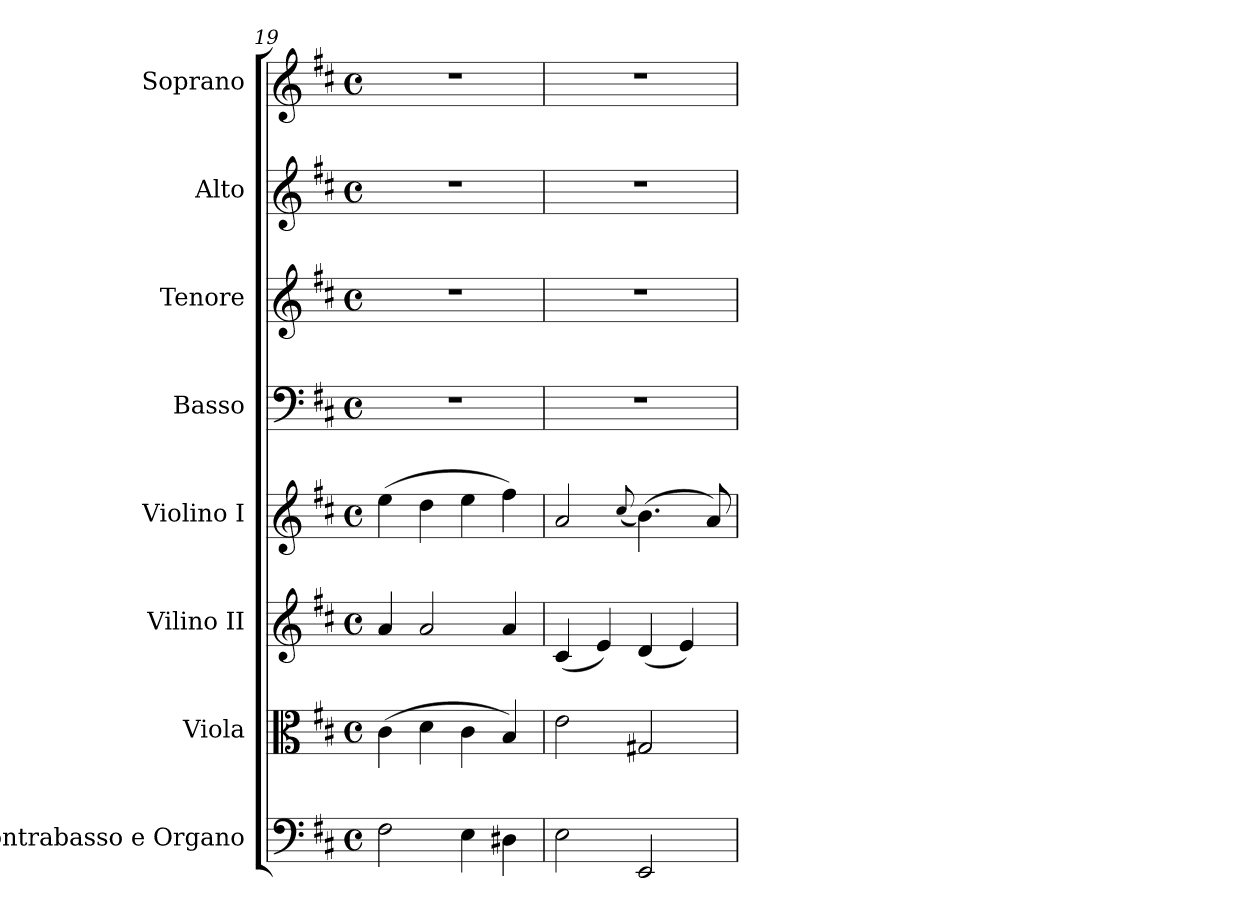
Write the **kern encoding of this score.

**kern	**kern	**kern	**kern	**kern	**kern	**kern	**kern
*part8	*part7	*part6	*part5	*part4	*part3	*part2	*part1
*staff8	*staff7	*staff6	*staff5	*staff4	*staff3	*staff2	*staff1
*I"Contrabasso e Organo	*I"Viola	*I"Vilino II	*I"Violino I	*I"Basso	*I"Tenore	*I"Alto	*I"Soprano
*I'Cb. e Org.	*I'Vla.	*I'Vl. II	*I'Vl. I	*I'B	*I'T	*I'A	*I'S
!!LO:LB:g=z
*clefF4	*clefC3	*clefG2	*clefG2	*clefF4	*clefG2	*clefG2	*clefG2
*k[f#c#]	*k[f#c#]	*k[f#c#]	*k[f#c#]	*k[f#c#]	*k[f#c#]	*k[f#c#]	*k[f#c#]
*D:	*D:	*D:	*D:	*D:	*D:	*D:	*D:
*M4/4	*M4/4	*M4/4	*M4/4	*M4/4	*M4/4	*M4/4	*M4/4
*met(c)	*met(c)	*met(c)	*met(c)	*met(c)	*met(c)	*met(c)	*met(c)
=19	=19	=19	=19	=19	=19	=19	=19
2F#\	(>(>4c#\	(<4a/	(>(>4ee\	1r	1r	1r	1r
.	4d\	2a/	4dd\	.	.	.	.
4E\	4c#\	.	4ee\	.	.	.	.
4D#X\	4B/)	4a/	4ff#\)	.	.	.	.
=20	=20	=20	=20	=20	=20	=20	=20
2E\	2e\	(<4c#/	2a/	1r	1r	1r	1r
.	.	4e/)	.	.	.	.	.
.	.	.	(<8qqcc#/	.	.	.	.
2EE/	2G#X/	(<4d/	(>4.b\)	.	.	.	.
.	.	4e/)	.	.	.	.	.
.	.	.	8a/)	.	.	.	.
=	=	=	=	=	=	=	=
*-	*-	*-	*-	*-	*-	*-	*-
